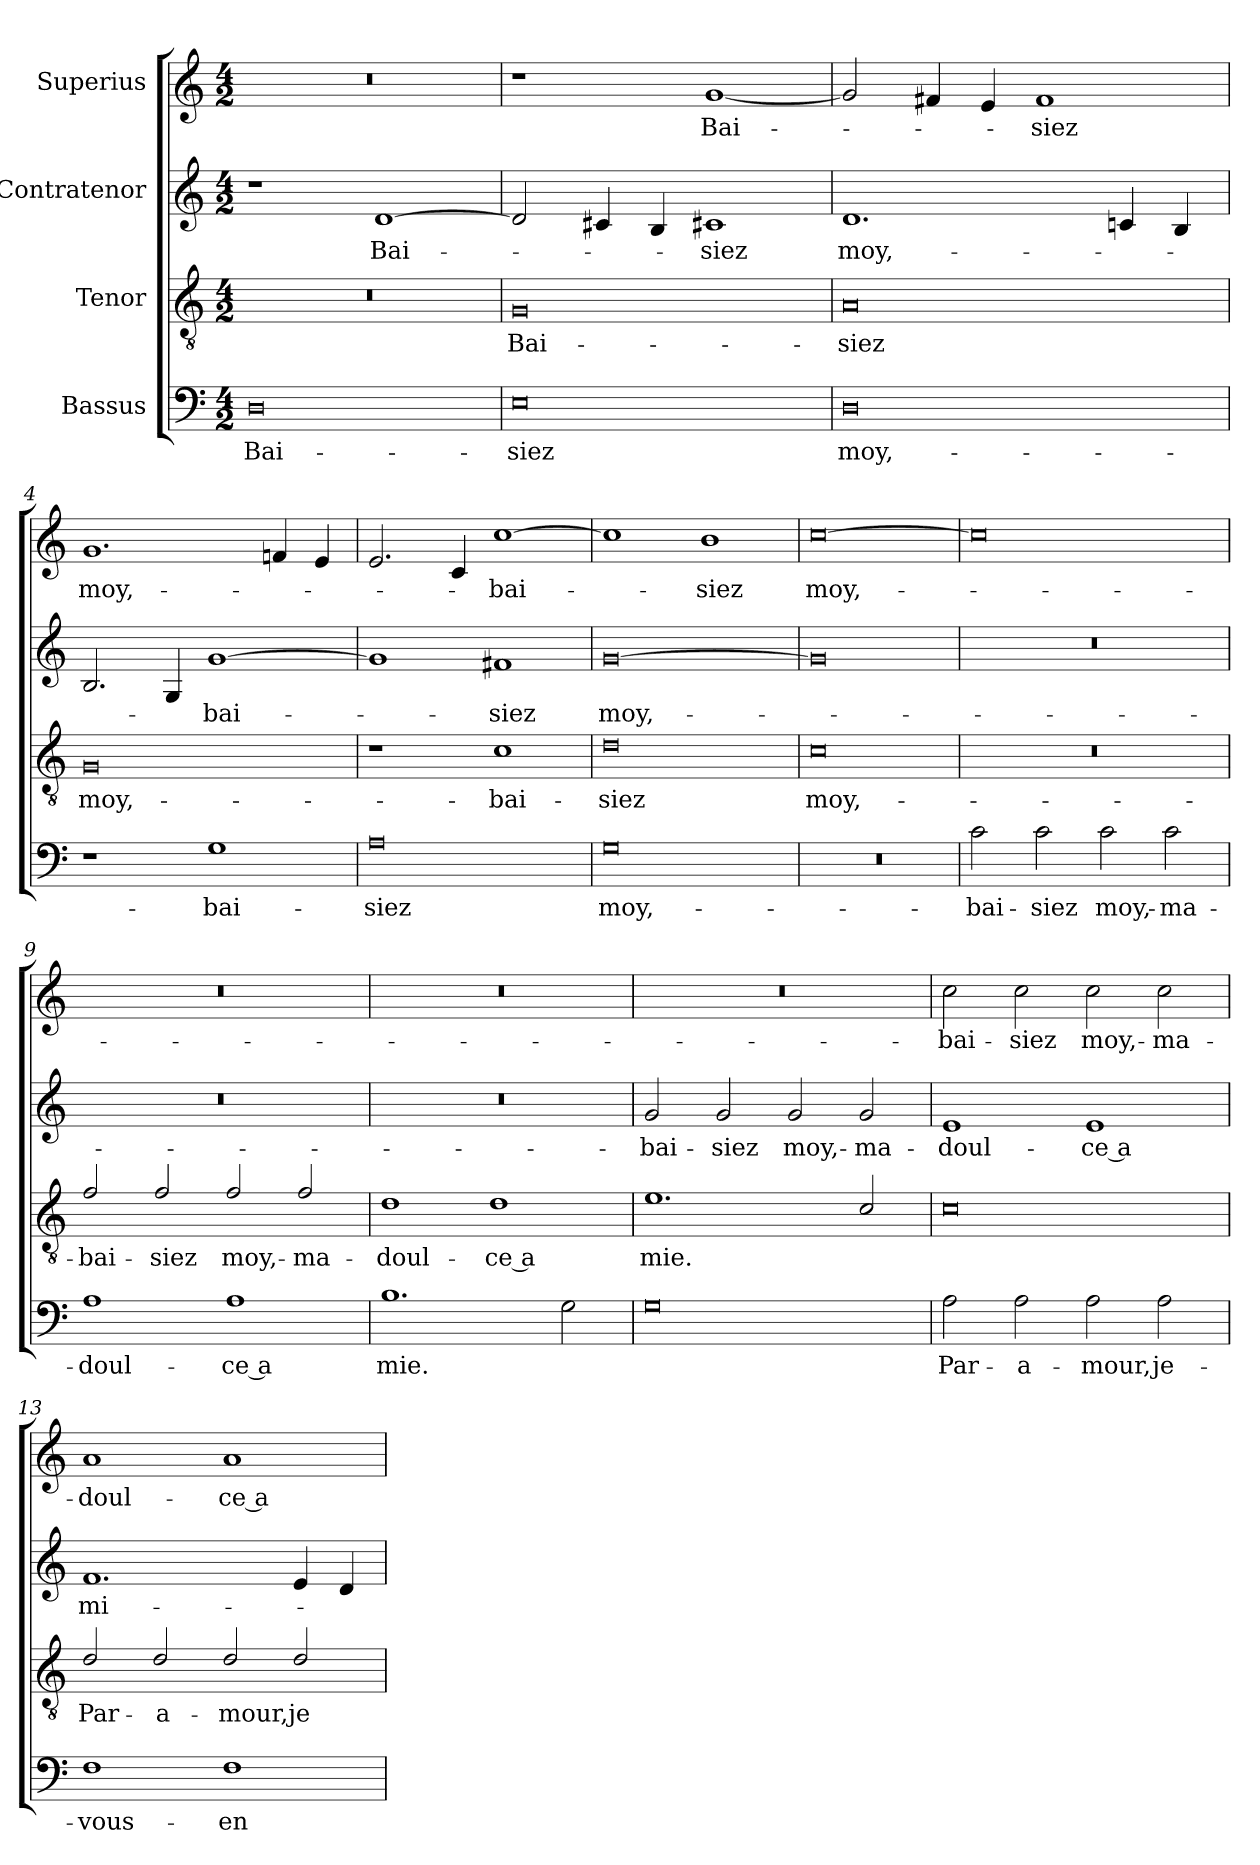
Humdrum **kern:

**kern	**text	**kern	**text	**kern	**text	**kern	**text
*part4	*part4	*part3	*part3	*part2	*part2	*part1	*part1
*staff4	*staff4	*staff3	*staff3	*staff2	*staff2	*staff1	*staff1
*I"Bassus	*	*I"Tenor	*	*I"Contratenor	*	*I"Superius	*
*clefF4	*	*clefGv2	*	*clefG2	*	*clefG2	*
*k[]	*	*k[]	*	*k[]	*	*k[]	*
*M4/2	*	*M4/2	*	*M4/2	*	*M4/2	*
=1	=1	=1	=1	=1	=1	=1	=1
0D\	Bai-	0r	.	1r	.	0r	.
.	.	.	.	[1d\	Bai-	.	.
=2	=2	=2	=2	=2	=2	=2	=2
0E\	-siez	0G/	Bai-	2d/]	.	1r	.
.	.	.	.	4c#X/	.	.	.
.	.	.	.	4B/	.	.	.
.	.	.	.	1c#X\	-siez	[1g/	Bai-
=3	=3	=3	=3	=3	=3	=3	=3
0D\	moy,-	0A/	-siez	1.d\	moy,-	2g/]	.
.	.	.	.	.	.	4f#X/	.
.	.	.	.	.	.	4e/	.
.	.	.	.	.	.	1f#/	-siez
.	.	.	.	4cn/	.	.	.
.	.	.	.	4B/	.	.	.
=4	=4	=4	=4	=4	=4	=4	=4
1r	.	0G/	moy,-	2.B/	.	1.g/	moy,-
.	.	.	.	4G/	.	.	.
1G\	bai-	.	.	[1g\	bai-	.	.
.	.	.	.	.	.	4fn/	.
.	.	.	.	.	.	4e/	.
=5	=5	=5	=5	=5	=5	=5	=5
0A\	-siez	1r	.	1g\]	.	2.e/	.
.	.	.	.	.	.	4c/	.
.	.	1c\	bai-	1f#X\	-siez	[1cc\	bai-
=6	=6	=6	=6	=6	=6	=6	=6
0G\	moy,-	0d\	-siez	[0g\	moy,-	1cc\]	.
.	.	.	.	.	.	1b\	-siez
=7	=7	=7	=7	=7	=7	=7	=7
0r	.	0c\	moy,-	0g\]	.	[0cc\	moy,-
=8	=8	=8	=8	=8	=8	=8	=8
2c\	bai-	0r	.	0r	.	0cc\]	.
2c\	-siez	.	.	.	.	.	.
2c\	moy,-	.	.	.	.	.	.
2c\	ma-	.	.	.	.	.	.
=9	=9	=9	=9	=9	=9	=9	=9
1A\	doul-	2f/	bai-	0r	.	0r	.
.	.	2f/	-siez	.	.	.	.
1A\	-ce a	2f/	moy,-	.	.	.	.
.	.	2f/	ma-	.	.	.	.
=10	=10	=10	=10	=10	=10	=10	=10
1.B\	-mie.	1d\	doul-	0r	.	0r	.
.	.	1d\	-ce a	.	.	.	.
2G\	.	.	.	.	.	.	.
=11	=11	=11	=11	=11	=11	=11	=11
0G\	.	1.e\	-mie.	2g/	bai-	0r	.
.	.	.	.	2g/	-siez	.	.
.	.	.	.	2g/	moy,-	.	.
.	.	2c/	.	2g/	ma-	.	.
=12	=12	=12	=12	=12	=12	=12	=12
2A\	Par-	0c\	.	1e\	doul-	2cc\	bai-
2A\	a-	.	.	.	.	2cc\	-siez
2A\	-mour,	.	.	1e\	-ce a	2cc\	moy,-
2A\	je-	.	.	.	.	2cc\	ma-
=13	=13	=13	=13	=13	=13	=13	=13
1F\	vous-	2d/	Par-	1.f\	-mi-	1a/	doul-
.	.	2d/	a-	.	.	.	.
1F\	en-	2d/	-mour,	.	.	1a/	-ce a
.	.	2d/	je-	4e/	.	.	.
.	.	.	.	4d/	.	.	.
=	=	=	=	=	=	=	=
*-	*-	*-	*-	*-	*-	*-	*-
